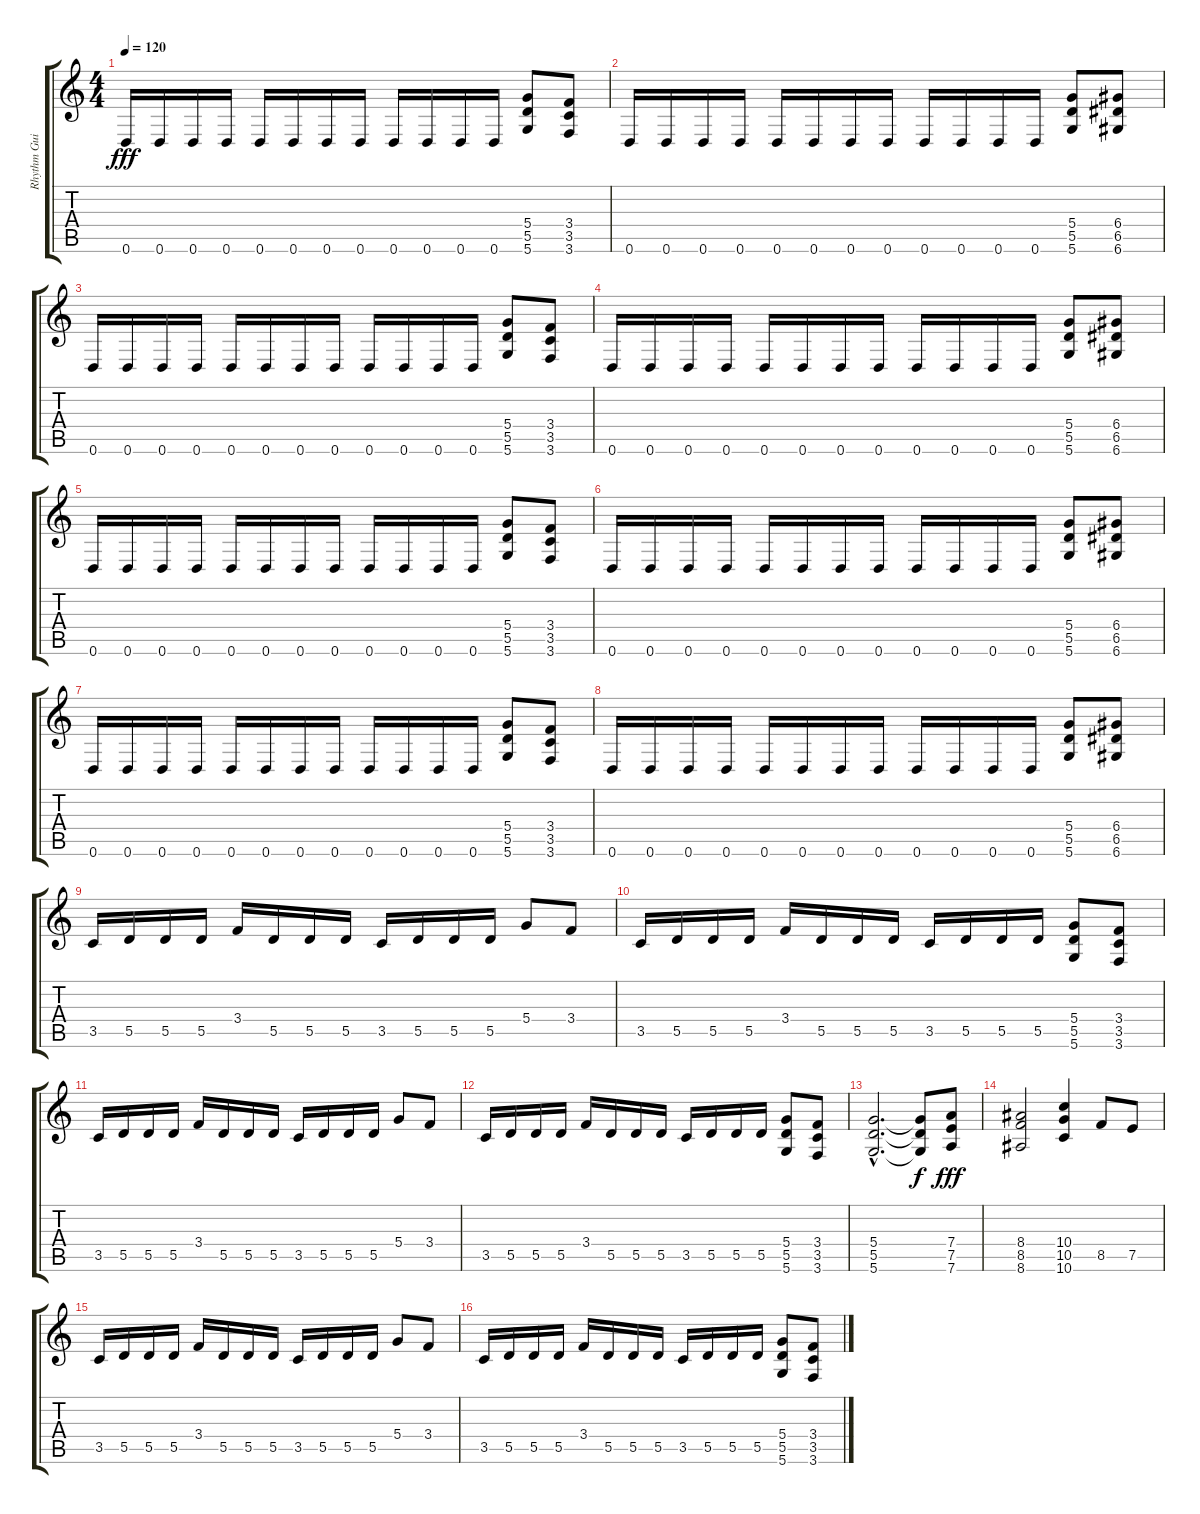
\track ("Rhythm Guitar" "Rhythm Gui") {instrument distortionguitar}
\staff {score tabs}
\tuning (E4 B3 G3 D3 A2 D2) {hide}
\ts (4 4)
\tempo 120
\clef g2
\ks c
0.6.16{dy fff} 0.6.16 0.6.16 0.6.16 0.6.16 0.6.16 0.6.16 0.6.16 0.6.16 0.6.16 0.6.16 0.6.16 (5.4 5.5 5.6).8 (3.4 3.5 3.6).8 |
0.6.16 0.6.16 0.6.16 0.6.16 0.6.16 0.6.16 0.6.16 0.6.16 0.6.16 0.6.16 0.6.16 0.6.16 (5.4 5.5 5.6).8 (6.4 6.5 6.6).8 |
0.6.16 0.6.16 0.6.16 0.6.16 0.6.16 0.6.16 0.6.16 0.6.16 0.6.16 0.6.16 0.6.16 0.6.16 (5.4 5.5 5.6).8 (3.4 3.5 3.6).8 |
0.6.16 0.6.16 0.6.16 0.6.16 0.6.16 0.6.16 0.6.16 0.6.16 0.6.16 0.6.16 0.6.16 0.6.16 (5.4 5.5 5.6).8 (6.4 6.5 6.6).8 |
0.6.16 0.6.16 0.6.16 0.6.16 0.6.16 0.6.16 0.6.16 0.6.16 0.6.16 0.6.16 0.6.16 0.6.16 (5.4 5.5 5.6).8 (3.4 3.5 3.6).8 |
0.6.16 0.6.16 0.6.16 0.6.16 0.6.16 0.6.16 0.6.16 0.6.16 0.6.16 0.6.16 0.6.16 0.6.16 (5.4 5.5 5.6).8 (6.4 6.5 6.6).8 |
0.6.16 0.6.16 0.6.16 0.6.16 0.6.16 0.6.16 0.6.16 0.6.16 0.6.16 0.6.16 0.6.16 0.6.16 (5.4 5.5 5.6).8 (3.4 3.5 3.6).8 |
0.6.16 0.6.16 0.6.16 0.6.16 0.6.16 0.6.16 0.6.16 0.6.16 0.6.16 0.6.16 0.6.16 0.6.16 (5.4 5.5 5.6).8 (6.4 6.5 6.6).8 |
3.5.16 5.5.16 5.5.16 5.5.16 3.4.16 5.5.16 5.5.16 5.5.16 3.5.16 5.5.16 5.5.16 5.5.16 5.4.8 3.4.8 |
3.5.16 5.5.16 5.5.16 5.5.16 3.4.16 5.5.16 5.5.16 5.5.16 3.5.16 5.5.16 5.5.16 5.5.16 (5.4 5.5 5.6).8 (3.4 3.5 3.6).8 |
3.5.16 5.5.16 5.5.16 5.5.16 3.4.16 5.5.16 5.5.16 5.5.16 3.5.16 5.5.16 5.5.16 5.5.16 5.4.8 3.4.8 |
3.5.16 5.5.16 5.5.16 5.5.16 3.4.16 5.5.16 5.5.16 5.5.16 3.5.16 5.5.16 5.5.16 5.5.16 (5.4 5.5 5.6).8 (3.4 3.5 3.6).8 |
(5.4{hac} 5.5{hac} 5.6{hac}).2{d} (5.4{t} 5.5{t} 5.6{t}).8{dy f} (7.4 7.5 7.6).8{dy fff} |
(8.4 8.5 8.6).2 (10.4 10.5 10.6).4 8.5.8 7.5.8 |
3.5.16 5.5.16 5.5.16 5.5.16 3.4.16 5.5.16 5.5.16 5.5.16 3.5.16 5.5.16 5.5.16 5.5.16 5.4.8 3.4.8 |
3.5.16 5.5.16 5.5.16 5.5.16 3.4.16 5.5.16 5.5.16 5.5.16 3.5.16 5.5.16 5.5.16 5.5.16 (5.4 5.5 5.6).8 (3.4 3.5 3.6).8
